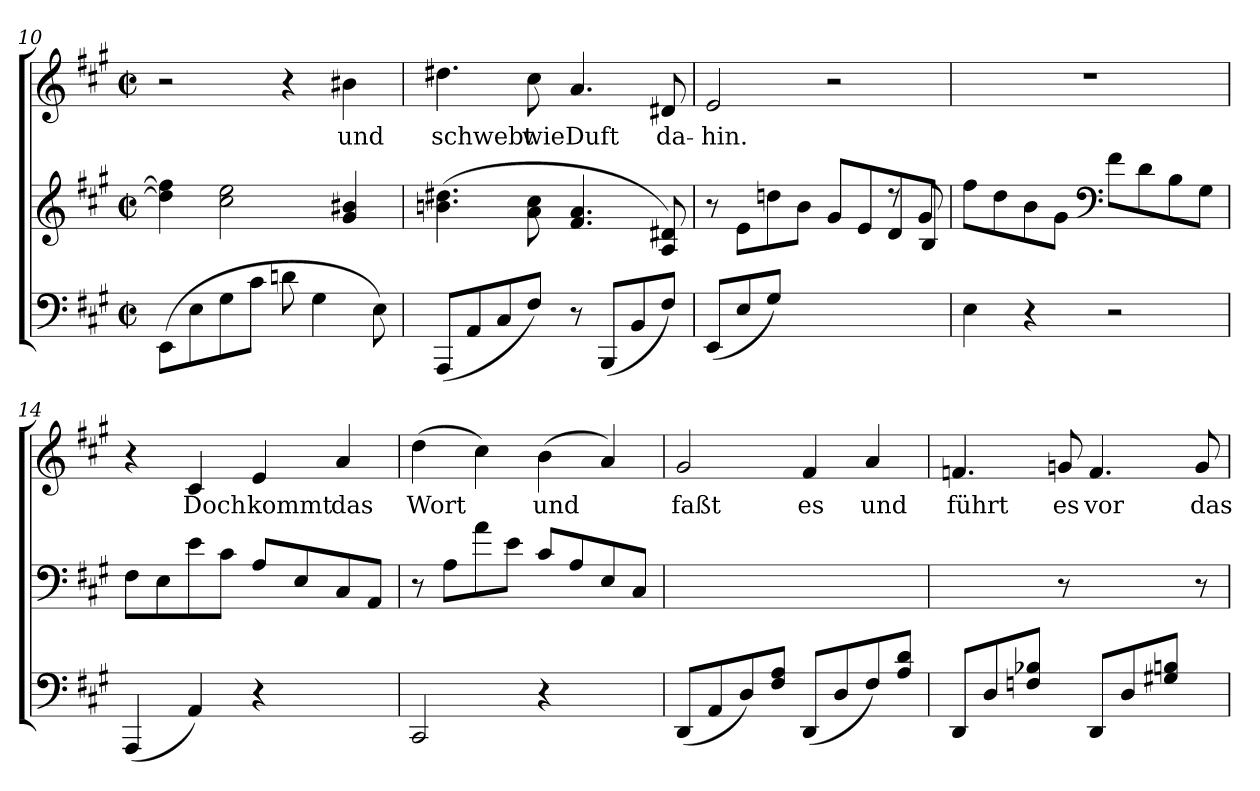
**kern	**kern	**kern	**text
*part2	*part2	*part1	*part1
*staff3	*staff2	*staff1	*staff1
*clefF4	*clefG2	*clefG2	*
*k[f#c#g#]	*k[f#c#g#]	*k[f#c#g#]	*
*M2/2	*M2/2	*M2/2	*
*met(c|)	*met(c|)	*met(c|)	*
=10	=10	=10	=10
(>8EE\L	4ff#]\ 4dd]\	2r	.
8E\	.	.	.
8G#\	2ee\ 2cc#\	.	.
8c#\J	.	.	.
8dn\	.	4r	.
4G#\	.	.	.
.	4b#X/ 4g#/	4b#X\	und
8E\)	.	.	.
=11	=11	=11	=11
(<8AAA/L	(>4.dd#X\ 4.bn\	4.dd#X\	schwebt
8AA/	.	.	.
8C#/	.	.	.
8F#/J)	8cc#\ 8a\	8cc#\	wie
8r	4.a/ 4.f#/	4.a/	Duft
(<8BBB/L	.	.	.
8BB/	.	.	.
8F#/J)	8d#X/ 8A/)	8d#X/	da-
=12	=12	=12	=12
*	*^	*	*
(<8EE/L	2ryy	8r	2e/	-hin.
8E/	.	8e\L	.	.
8G#/J)	.	8ddn\	.	.
8ryy	.	8b\J	.	.
4ryy	4ryy	8g#\L	2r	.
.	.	8e\	.	.
4ryy	8r	8d/	.	.
.	8g#/	8B/J	.	.
*	*v	*v	*	*
=13	=13	=13	=13
4E\	8ff#\L	1r	.
.	8dd\	.	.
4r	8b\	.	.
.	8g#\J	.	.
*	*clefF4	*	*
2r	8f#\L	.	.
.	8d\	.	.
.	8B\	.	.
.	8G#\J	.	.
!!LO:LB:g=z
=14	=14	=14	=14
(<4AAA/	8F#\L	4r	.
.	8E\	.	.
4AA/)	8e\	4c#/	Doch
.	8c#\J	.	.
4r	8A\L	4e/	kommt
.	8E\	.	.
4ryy	8C#/	4a/	das
.	8AA/J	.	.
=15	=15	=15	=15
2CC#/	8r	(>4dd\	Wort
.	8A\L	.	.
.	8a\	4cc#\)	.
.	8e\J	.	.
4r	8c#\L	(>4b\	und
.	8A\	.	.
4ryy	8E/	4a/)	.
.	8C#/J	.	.
=16	=16	=16	=16
(<8DD/L	1ryy	2g#/	faßt
8AA/	.	.	.
8D/)	.	.	.
8A\ 8F#\J	.	.	.
(<8DD/L	.	4f#/	es
8D/	.	.	.
8F#/)	.	4a/	und
8A\ 8d\J	.	.	.
=17	=17	=17	=17
8DD/L	4ryy	4.fn/	führt
8D/	.	.	.
8B-\ 8F\J	8ryy	.	.
8ryy	8r	8gn/	es
8DD/L	4ryy	4.f/	vor
8D/	.	.	.
8Bn\ 8G#X\J	8ryy	.	.
8ryy	8r	8g/	das
=	=	=	=
*-	*-	*-	*-
